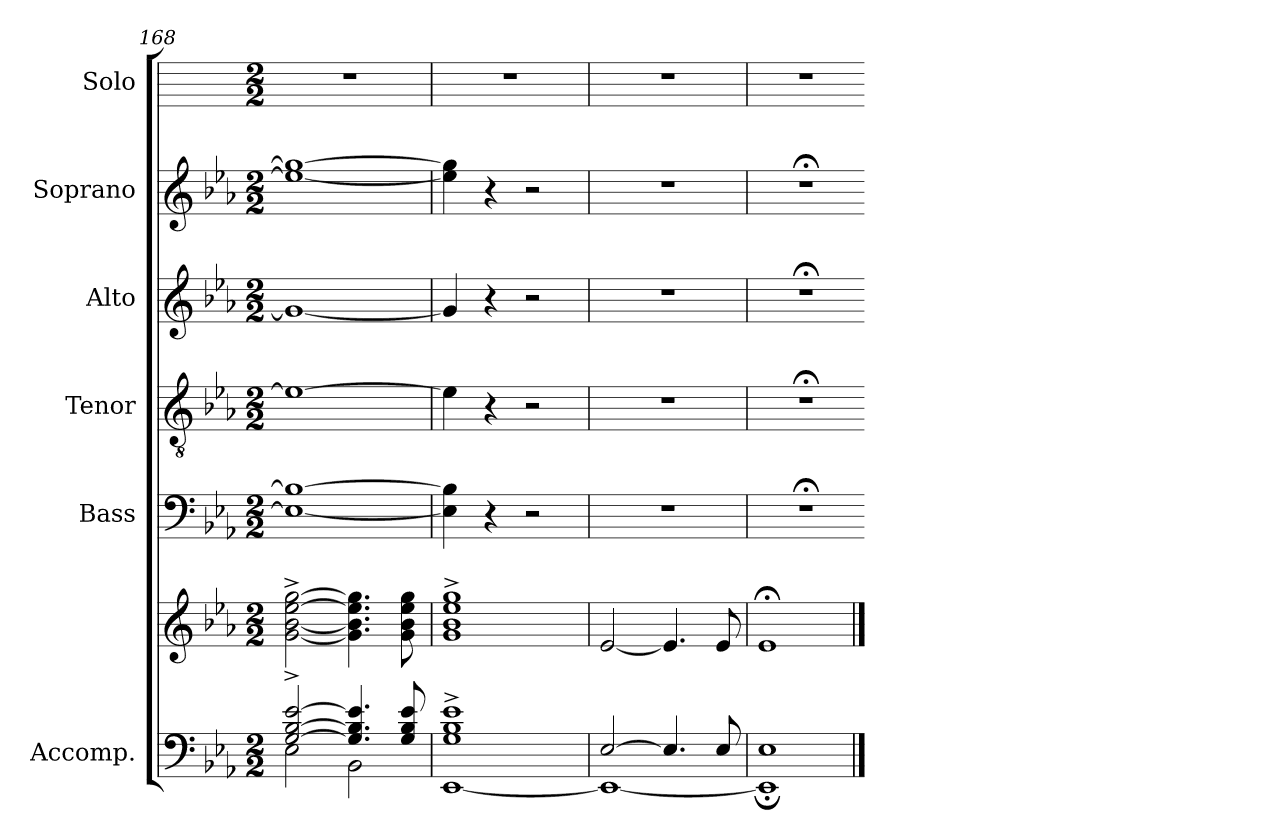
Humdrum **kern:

**kern	**kern	**kern	**kern	**kern	**kern	**kern
*part6	*part6	*part5	*part4	*part3	*part2	*part1
*staff7	*staff6	*staff5	*staff4	*staff3	*staff2	*staff1
*I"Accomp.	*	*I"Bass	*I"Tenor	*I"Alto	*I"Soprano	*I"Solo
*	*	*I'B	*I'T	*I'A	*I'S	*I'Solo
*clefF4	*clefG2	*clefF4	*clefGv2	*clefG2	*clefG2	*
*k[b-e-a-]	*k[b-e-a-]	*k[b-e-a-]	*k[b-e-a-]	*k[b-e-a-]	*k[b-e-a-]	*
*E-:	*E-:	*E-:	*E-:	*E-:	*E-:	*
*M2/2	*M2/2	*M2/2	*M2/2	*M2/2	*M2/2	*M2/2
=168	=168	=168	=168	=168	=168	=168
*^	*	*	*	*	*	*
[2G/^ [2B-/^ [2e-/^	2E-\	[2g^ [2b-^ [2ee-^ [2gg^	1E-_ 1B-_	1e-_	1g_	1ee-_ 1gg_	1r
4.G/] 4.B-/] 4.e-/]	2BB-\	4.g] 4.b-] 4.ee-] 4.gg]	.	.	.	.	.
8G/ 8B-/ 8e-/	.	8g 8b- 8ee- 8gg	.	.	.	.	.
=169	=169	=169	=169	=169	=169	=169	=169
1G/^ 1B-/^ 1e-/^	[1EE-\	1g^ 1b-^ 1ee-^ 1gg^	4E-] 4B-]	4e-]	4g]	4ee-] 4gg]	1r
.	.	.	4r	4r	4r	4r	.
.	.	.	2r	2r	2r	2r	.
=170	=170	=170	=170	=170	=170	=170	=170
[2E-/	1EE-\_	[2e-	1r	1r	1r	1r	1r
4.E-/]	.	4.e-]	.	.	.	.	.
8E-/	.	8e-	.	.	.	.	.
=171	=171	=171	=171	=171	=171	=171	=171
1E-/	1EE-;\]	1e-;<	1r;<	1r;<	1r;<	1r;<	1r
*v	*v	*	*	*	*	*	*
==	==	==	==	==	==	=
*-	*-	*-	*-	*-	*-	*-
